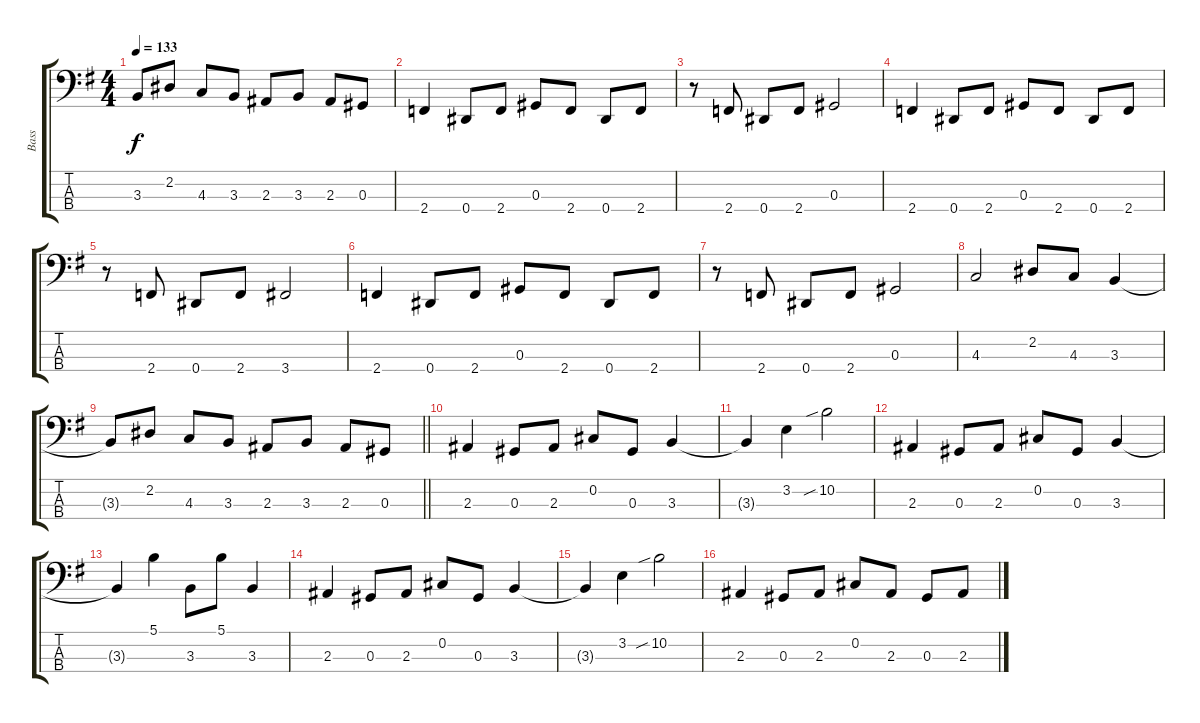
\track ("Bass" "Bass") {instrument electricbasspick}
\staff {score tabs}
\tuning (Gb2 Db2 Ab1 Eb1) {hide}
\ts (4 4)
\tempo 133
\clef f4
\ks g
3.3{t}.8{dy f} 2.2.8 4.3.8 3.3.8 2.3.8 3.3.8 2.3.8 0.3.8 |
2.4.4 0.4.8 2.4.8 0.3.8 2.4.8 0.4.8 2.4.8 |
r.8 2.4.8 0.4.8 2.4.8 0.3.2 |
2.4.4 0.4.8 2.4.8 0.3.8 2.4.8 0.4.8 2.4.8 |
r.8 2.4.8 0.4.8 2.4.8 3.4.2 |
2.4.4 0.4.8 2.4.8 0.3.8 2.4.8 0.4.8 2.4.8 |
r.8 2.4.8 0.4.8 2.4.8 0.3.2 |
4.3.2 2.2.8 4.3.8 3.3.4 |
\barLineRight lightlight
3.3{t}.8 2.2.8 4.3.8 3.3.8 2.3.8 3.3.8 2.3.8 0.3.8 |
\section ("" " ")
2.3.4 0.3.8 2.3.8 0.2.8 0.3.8 3.3.4 |
3.3{t}.4 3.2.4 10.2{sib}.2 |
2.3.4 0.3.8 2.3.8 0.2.8 0.3.8 3.3.4 |
3.3{t}.4 5.1.4 3.3.8 5.1.8 3.3.4 |
2.3.4 0.3.8 2.3.8 0.2.8 0.3.8 3.3.4 |
3.3{t}.4 3.2.4 10.2{sib}.2 |
2.3.4 0.3.8 2.3.8 0.2.8 2.3.8 0.3.8 2.3.8
